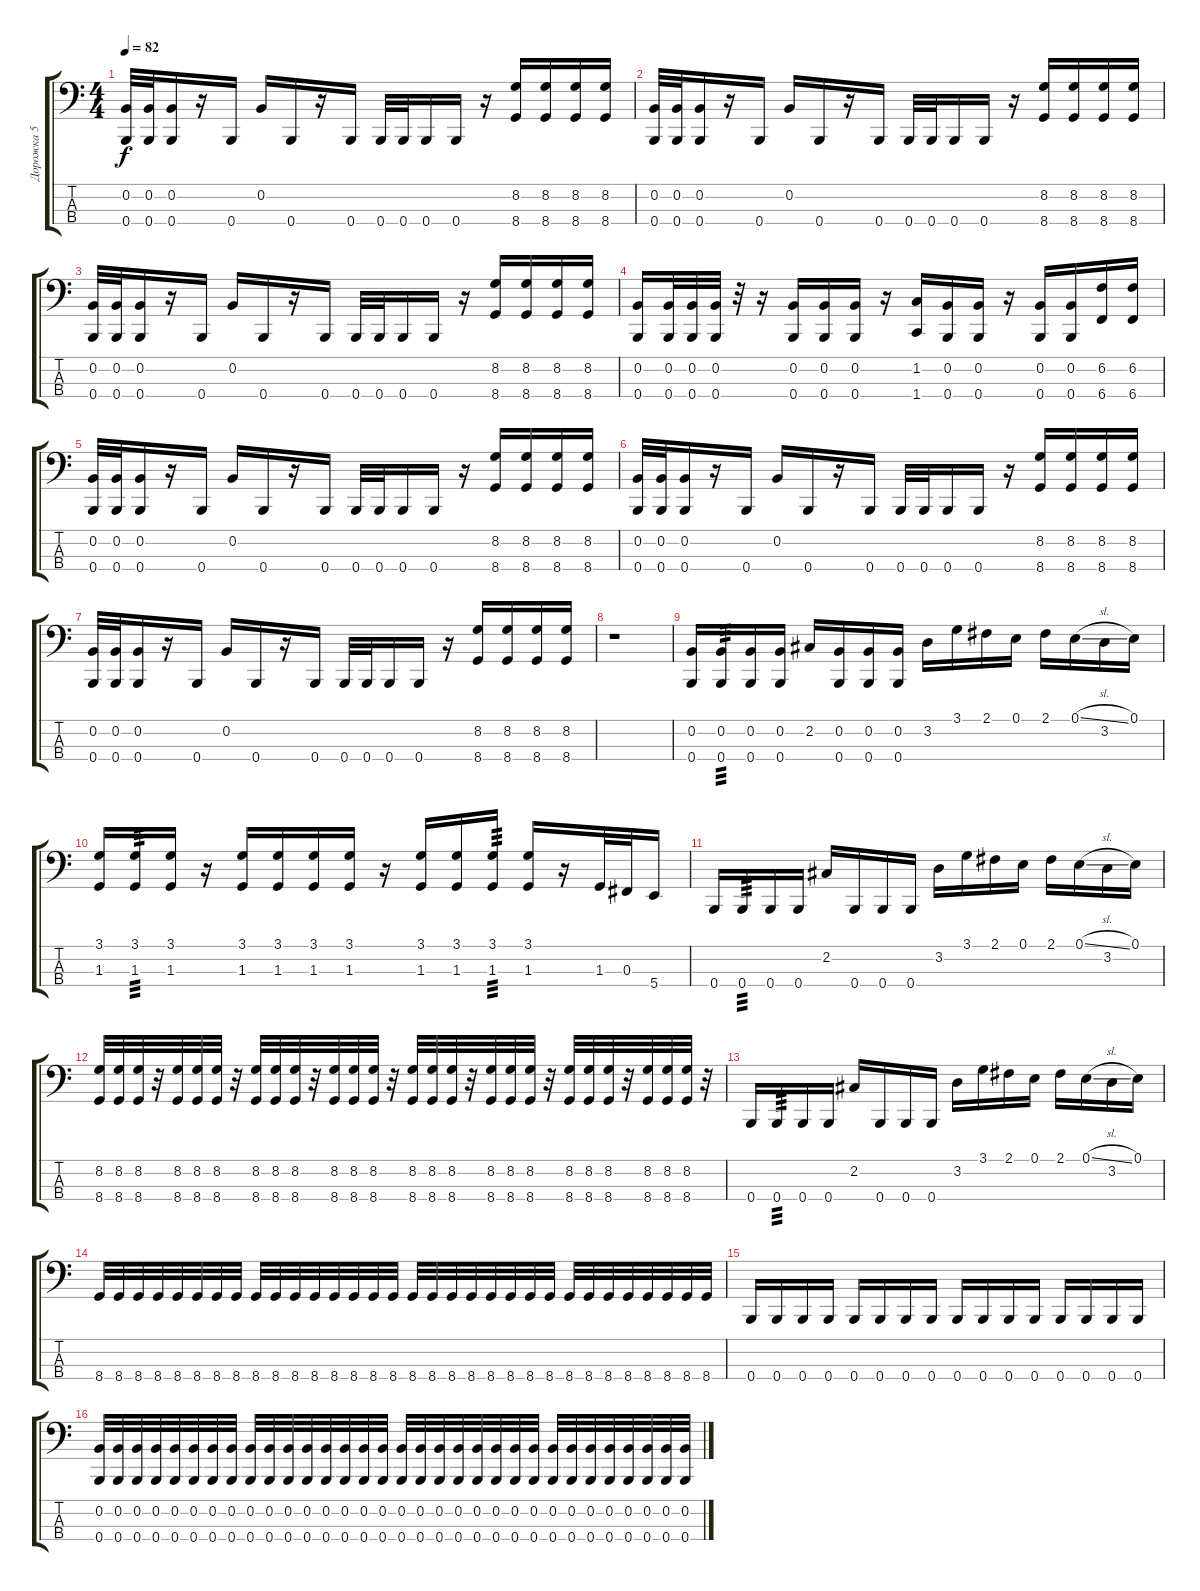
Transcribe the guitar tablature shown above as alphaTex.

\track ("Дорожка 5" "Дорожка 5") {instrument slapbass1}
\staff {score tabs}
\tuning (E2 B1 Gb1 B0) {hide}
\ts (4 4)
\tempo 82
\clef f4
\ks c
(0.2 0.4).32{dy f} (0.2 0.4).32 (0.2 0.4).16 r.16 0.4.16 0.2.16 0.4.16 r.16 0.4.16 0.4.32 0.4.32 0.4.16 0.4.16 r.16 (8.2 8.4).16 (8.2 8.4).16 (8.2 8.4).16 (8.2 8.4).16 |
(0.2 0.4).32 (0.2 0.4).32 (0.2 0.4).16 r.16 0.4.16 0.2.16 0.4.16 r.16 0.4.16 0.4.32 0.4.32 0.4.16 0.4.16 r.16 (8.2 8.4).16 (8.2 8.4).16 (8.2 8.4).16 (8.2 8.4).16 |
(0.2 0.4).32 (0.2 0.4).32 (0.2 0.4).16 r.16 0.4.16 0.2.16 0.4.16 r.16 0.4.16 0.4.32 0.4.32 0.4.16 0.4.16 r.16 (8.2 8.4).16 (8.2 8.4).16 (8.2 8.4).16 (8.2 8.4).16 |
(0.2 0.4).16 (0.2 0.4).32 (0.2 0.4).32 (0.2 0.4).32 r.32 r.16 (0.2 0.4).16 (0.2 0.4).16 (0.2 0.4).16 r.16 (1.2 1.4).16 (0.2 0.4).16 (0.2 0.4).16 r.16 (0.2 0.4).16 (0.2 0.4).16 (6.2 6.4).16 (6.2 6.4).16 |
(0.2 0.4).32 (0.2 0.4).32 (0.2 0.4).16 r.16 0.4.16 0.2.16 0.4.16 r.16 0.4.16 0.4.32 0.4.32 0.4.16 0.4.16 r.16 (8.2 8.4).16 (8.2 8.4).16 (8.2 8.4).16 (8.2 8.4).16 |
(0.2 0.4).32 (0.2 0.4).32 (0.2 0.4).16 r.16 0.4.16 0.2.16 0.4.16 r.16 0.4.16 0.4.32 0.4.32 0.4.16 0.4.16 r.16 (8.2 8.4).16 (8.2 8.4).16 (8.2 8.4).16 (8.2 8.4).16 |
(0.2 0.4).32 (0.2 0.4).32 (0.2 0.4).16 r.16 0.4.16 0.2.16 0.4.16 r.16 0.4.16 0.4.32 0.4.32 0.4.16 0.4.16 r.16 (8.2 8.4).16 (8.2 8.4).16 (8.2 8.4).16 (8.2 8.4).16 |
r.1 |
(0.2 0.4).16 (0.2 0.4).16{tp 3} (0.2 0.4).16 (0.2 0.4).16 2.2.16 (0.2 0.4).16 (0.2 0.4).16 (0.2 0.4).16 3.2.16 3.1.16 2.1.16 0.1.16 2.1.16 0.1{sl}.16 3.2.16 0.1.16 |
(3.1 1.3).16 (3.1 1.3).16{tp 3} (3.1 1.3).16 r.16 (3.1 1.3).16 (3.1 1.3).16 (3.1 1.3).16 (3.1 1.3).16 r.16 (3.1 1.3).16 (3.1 1.3).16 (3.1 1.3).16{tp 3} (3.1 1.3).16 r.16 1.3.32 0.3.32 5.4.16 |
0.4.16 0.4.16{tp 3} 0.4.16 0.4.16 2.2.16 0.4.16 0.4.16 0.4.16 3.2.16 3.1.16 2.1.16 0.1.16 2.1.16 0.1{sl}.16 3.2.16 0.1.16 |
(8.2 8.4).32 (8.2 8.4).32 (8.2 8.4).32 r.32 (8.2 8.4).32 (8.2 8.4).32 (8.2 8.4).32 r.32 (8.2 8.4).32 (8.2 8.4).32 (8.2 8.4).32 r.32 (8.2 8.4).32 (8.2 8.4).32 (8.2 8.4).32 r.32 (8.2 8.4).32 (8.2 8.4).32 (8.2 8.4).32 r.32 (8.2 8.4).32 (8.2 8.4).32 (8.2 8.4).32 r.32 (8.2 8.4).32 (8.2 8.4).32 (8.2 8.4).32 r.32 (8.2 8.4).32 (8.2 8.4).32 (8.2 8.4).32 r.32 |
0.4.16 0.4.16{tp 3} 0.4.16 0.4.16 2.2.16 0.4.16 0.4.16 0.4.16 3.2.16 3.1.16 2.1.16 0.1.16 2.1.16 0.1{sl}.16 3.2.16 0.1.16 |
8.4.32 8.4.32 8.4.32 8.4.32 8.4.32 8.4.32 8.4.32 8.4.32 8.4.32 8.4.32 8.4.32 8.4.32 8.4.32 8.4.32 8.4.32 8.4.32 8.4.32 8.4.32 8.4.32 8.4.32 8.4.32 8.4.32 8.4.32 8.4.32 8.4.32 8.4.32 8.4.32 8.4.32 8.4.32 8.4.32 8.4.32 8.4.32 |
0.4.16 0.4.16 0.4.16 0.4.16 0.4.16 0.4.16 0.4.16 0.4.16 0.4.16 0.4.16 0.4.16 0.4.16 0.4.16 0.4.16 0.4.16 0.4.16 |
(0.2 0.4).32 (0.2 0.4).32 (0.2 0.4).32 (0.2 0.4).32 (0.2 0.4).32 (0.2 0.4).32 (0.2 0.4).32 (0.2 0.4).32 (0.2 0.4).32 (0.2 0.4).32 (0.2 0.4).32 (0.2 0.4).32 (0.2 0.4).32 (0.2 0.4).32 (0.2 0.4).32 (0.2 0.4).32 (0.2 0.4).32 (0.2 0.4).32 (0.2 0.4).32 (0.2 0.4).32 (0.2 0.4).32 (0.2 0.4).32 (0.2 0.4).32 (0.2 0.4).32 (0.2 0.4).32 (0.2 0.4).32 (0.2 0.4).32 (0.2 0.4).32 (0.2 0.4).32 (0.2 0.4).32 (0.2 0.4).32 (0.2 0.4).32
